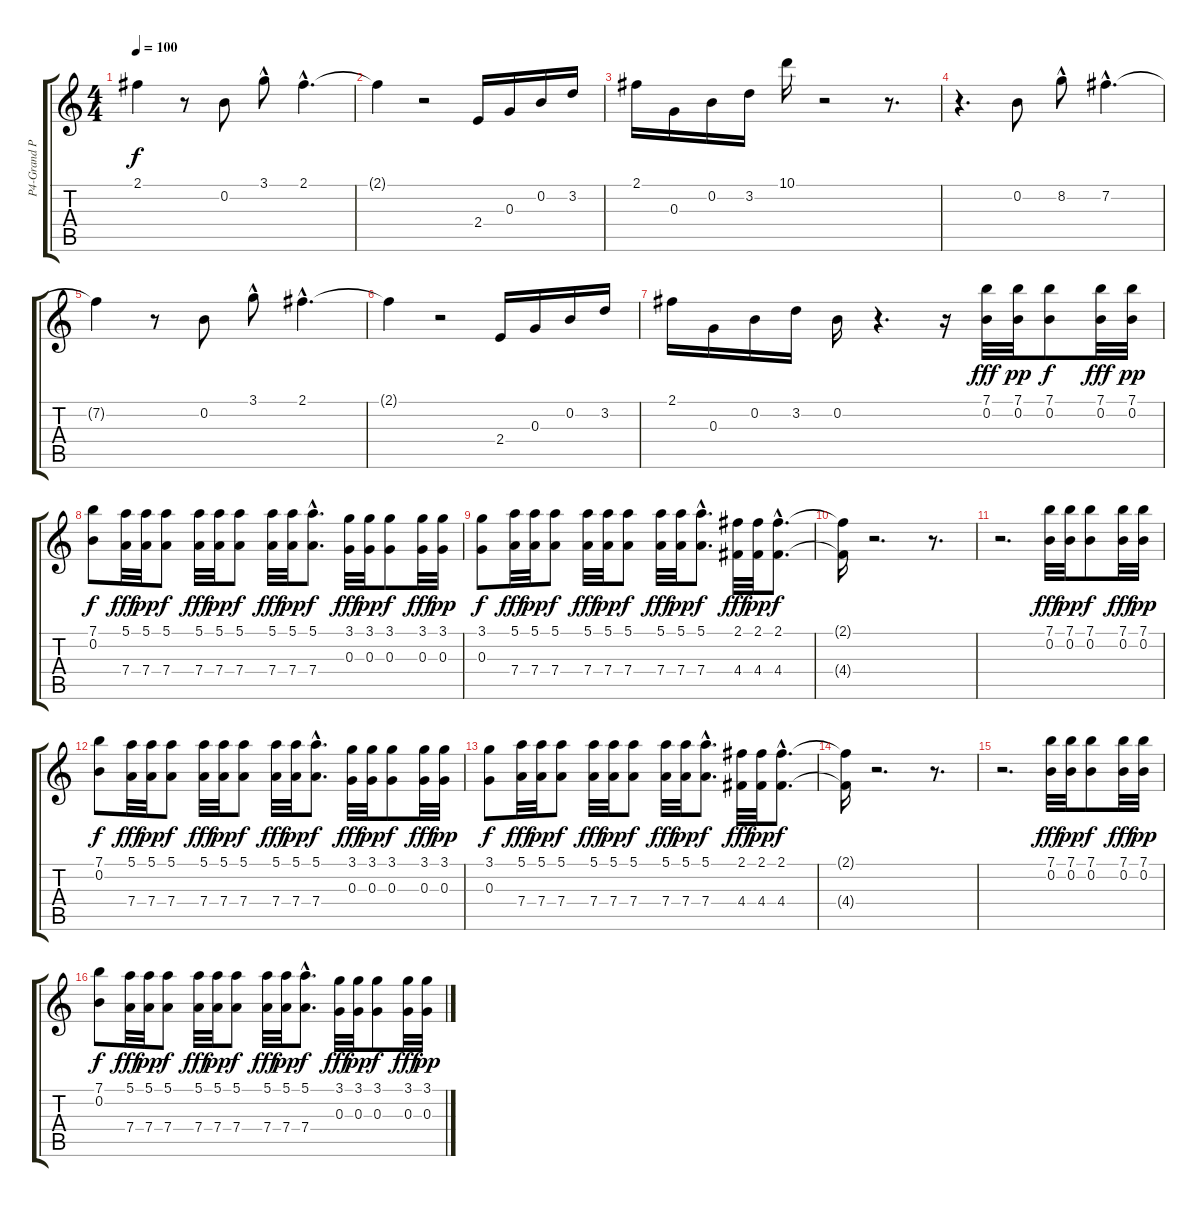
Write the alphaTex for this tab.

\track ("P4-Grand Piano" "P4-Grand P") {instrument acousticguitarsteel}
\staff {score tabs}
\tuning (E4 B3 G3 D3 A2 E2) {hide}
\ts (4 4)
\tempo 100
\clef g2
\ks c
2.1{t}.4{dy f} r.8 0.2.8 3.1{hac}.8 2.1{hac}.4{d} |
2.1{t}.4 r.2 2.4.16 0.3.16 0.2.16 3.2.16 |
2.1.16 0.3.16 0.2.16 3.2.16 10.1.16 r.2 r.8{d} |
r.4{d} 0.2.8 8.2{hac}.8 7.2{hac}.4{d} |
7.2{t}.4 r.8 0.2.8 3.1{hac}.8 2.1{hac}.4{d} |
2.1{t}.4 r.2 2.4.16 0.3.16 0.2.16 3.2.16 |
2.1.16 0.3.16 0.2.16 3.2.16 0.2.16 r.4{d} r.16 (7.1 0.2).32{dy fff} (7.1 0.2).32{dy pp} (7.1 0.2).8{dy f} (7.1 0.2).32{dy fff} (7.1 0.2).32{dy pp} |
(7.1 0.2).8{dy f} (5.1 7.4).32{dy fff} (5.1 7.4).32{dy pp} (5.1 7.4).8{dy f} (5.1 7.4).32{dy fff} (5.1 7.4).32{dy pp} (5.1 7.4).8{dy f} (5.1 7.4).32{dy fff} (5.1 7.4).32{dy pp} (5.1{hac} 7.4{hac}).8{d dy f} (3.1 0.3).32{dy fff} (3.1 0.3).32{dy pp} (3.1 0.3).8{dy f} (3.1 0.3).32{dy fff} (3.1 0.3).32{dy pp} |
(3.1 0.3).8{dy f} (5.1 7.4).32{dy fff} (5.1 7.4).32{dy pp} (5.1 7.4).8{dy f} (5.1 7.4).32{dy fff} (5.1 7.4).32{dy pp} (5.1 7.4).8{dy f} (5.1 7.4).32{dy fff} (5.1 7.4).32{dy pp} (5.1{hac} 7.4{hac}).8{d dy f} (2.1 4.4).32{dy fff} (2.1 4.4).32{dy pp} (2.1{hac} 4.4{hac}).8{d dy f} |
(2.1{t} 4.4{t}).16 r.2{d} r.8{d} |
r.2{d} (7.1 0.2).32{dy fff} (7.1 0.2).32{dy pp} (7.1 0.2).8{dy f} (7.1 0.2).32{dy fff} (7.1 0.2).32{dy pp} |
(7.1 0.2).8{dy f} (5.1 7.4).32{dy fff} (5.1 7.4).32{dy pp} (5.1 7.4).8{dy f} (5.1 7.4).32{dy fff} (5.1 7.4).32{dy pp} (5.1 7.4).8{dy f} (5.1 7.4).32{dy fff} (5.1 7.4).32{dy pp} (5.1{hac} 7.4{hac}).8{d dy f} (3.1 0.3).32{dy fff} (3.1 0.3).32{dy pp} (3.1 0.3).8{dy f} (3.1 0.3).32{dy fff} (3.1 0.3).32{dy pp} |
(3.1 0.3).8{dy f} (5.1 7.4).32{dy fff} (5.1 7.4).32{dy pp} (5.1 7.4).8{dy f} (5.1 7.4).32{dy fff} (5.1 7.4).32{dy pp} (5.1 7.4).8{dy f} (5.1 7.4).32{dy fff} (5.1 7.4).32{dy pp} (5.1{hac} 7.4{hac}).8{d dy f} (2.1 4.4).32{dy fff} (2.1 4.4).32{dy pp} (2.1{hac} 4.4{hac}).8{d dy f} |
(2.1{t} 4.4{t}).16 r.2{d} r.8{d} |
r.2{d} (7.1 0.2).32{dy fff} (7.1 0.2).32{dy pp} (7.1 0.2).8{dy f} (7.1 0.2).32{dy fff} (7.1 0.2).32{dy pp} |
(7.1 0.2).8{dy f} (5.1 7.4).32{dy fff} (5.1 7.4).32{dy pp} (5.1 7.4).8{dy f} (5.1 7.4).32{dy fff} (5.1 7.4).32{dy pp} (5.1 7.4).8{dy f} (5.1 7.4).32{dy fff} (5.1 7.4).32{dy pp} (5.1{hac} 7.4{hac}).8{d dy f} (3.1 0.3).32{dy fff} (3.1 0.3).32{dy pp} (3.1 0.3).8{dy f} (3.1 0.3).32{dy fff} (3.1 0.3).32{dy pp}
